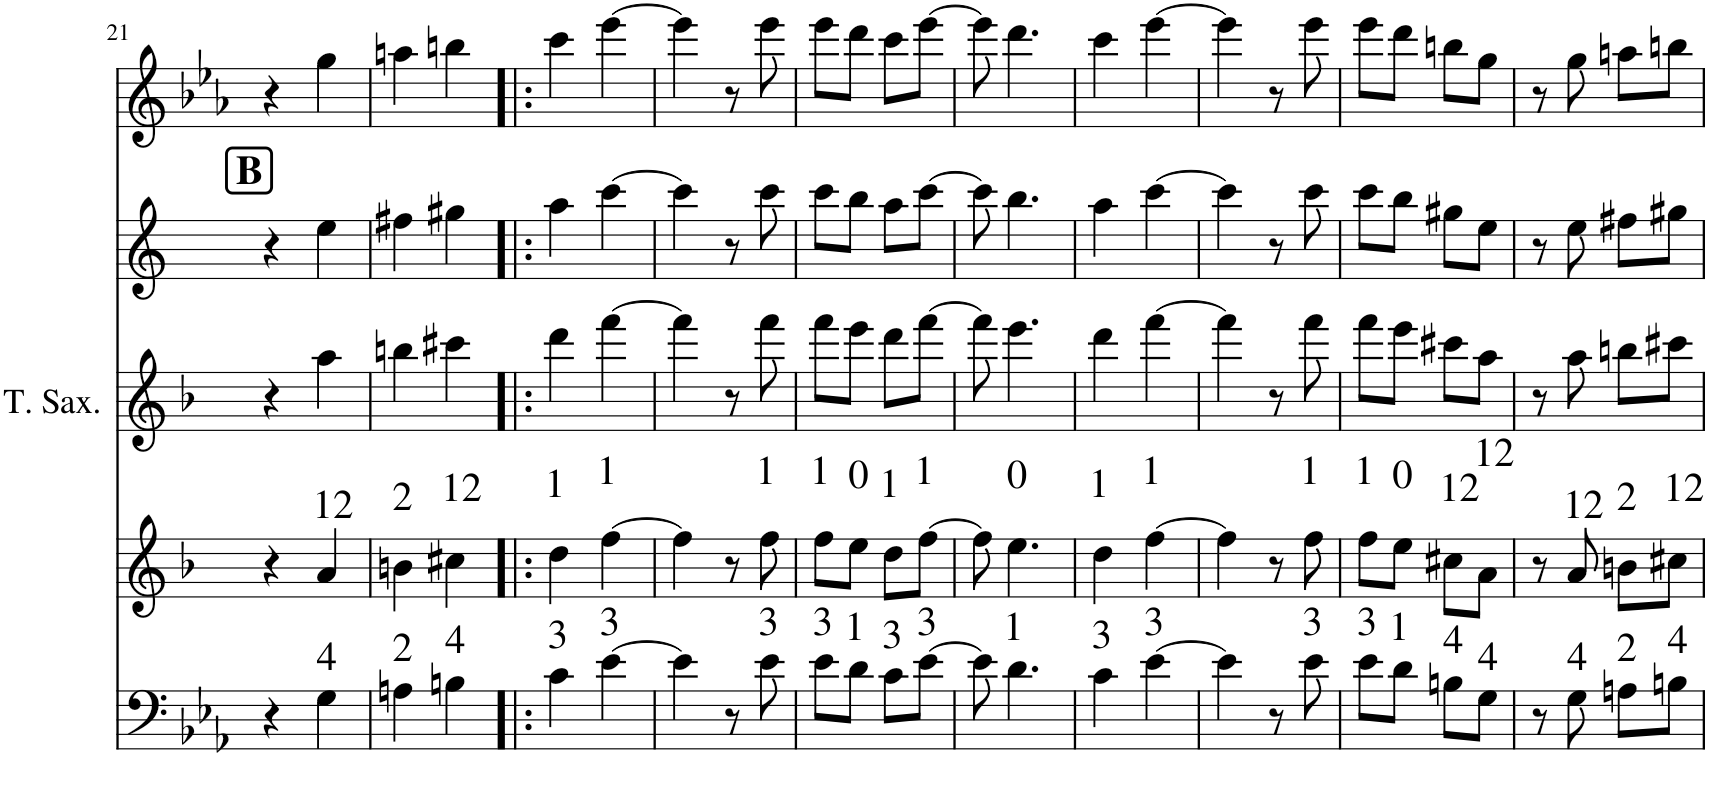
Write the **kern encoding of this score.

**kern	**kern	**kern	**kern	**kern
*part5	*part4	*part3	*part2	*part1
*staff5	*staff4	*staff3	*staff2	*staff1
*I"Trombone	*I"Trompete Bb	*I"Tenor Saxophone	*I"Saxofone Alto	*I"Flauta
*I'Trb	*I'Tpt	*I'T. Sax.	*	*I'Fl
!!LO:PB:g=z
*clefF4	*clefG2	*clefG2	*clefG2	*clefG2
*	*Trd1c2	*Trd8c14	*Trd5c9	*
*k[b-e-a-]	*k[b-]	*k[b-]	*k[]	*k[b-e-a-]
*E-:	*F:	*F:	*	*E-:
*M2/4	*M2/4	*M2/4	*M2/4	*M2/4
!!LO:REH:place=s1:b:B:cj:t=B:qo=1
=21	=21	=21	=21	=21
4r	4r	4r	4r	4r
!	!LO:TX:a:t=12	!	!	!
!LO:TX:a:t=4	!	!	!	!
4G\	4a/	4aa\	4ee\	4gg\
=22	=22	=22	=22	=22
!	!LO:TX:a:t=2	!	!	!
!LO:TX:a:t=2	!	!	!	!
4An\	4bn\	4bbn\	4ff#X\	4aan\
!	!LO:TX:a:t=12	!	!	!
!LO:TX:a:t=4	!	!	!	!
4Bn\	4cc#X\	4ccc#X\	4gg#X\	4bbn\
=23!|:	=23!|:	=23!|:	=23!|:	=23!|:
!	!LO:TX:a:t=1	!	!	!
!LO:TX:a:t=3	!	!	!	!
4c\	4dd\	4ddd\	4aa\	4ccc\
!	!LO:TX:a:t=1	!	!	!
!LO:TX:a:t=3	!	!	!	!
[4e-\	[4ff\	[4fff\	[4ccc\	[4eee-\
=24	=24	=24	=24	=24
4e-\]	4ff\]	4fff\]	4ccc\]	4eee-\]
8r	8r	8r	8r	8r
!	!LO:TX:a:t=1	!	!	!
!LO:TX:a:t=3	!	!	!	!
8e-\	8ff\	8fff\	8ccc\	8eee-\
=25	=25	=25	=25	=25
!	!LO:TX:a:t=1	!	!	!
!LO:TX:a:t=3	!	!	!	!
8e-\L	8ff\L	8fff\L	8ccc\L	8eee-\L
!	!LO:TX:a:t=0	!	!	!
!LO:TX:a:t=1	!	!	!	!
8d\J	8ee\J	8eee\J	8bb\J	8ddd\J
!	!LO:TX:a:t=1	!	!	!
!LO:TX:a:t=3	!	!	!	!
8c\L	8dd\L	8ddd\L	8aa\L	8ccc\L
!	!LO:TX:a:t=1	!	!	!
!LO:TX:a:t=3	!	!	!	!
[8e-\J	[8ff\J	[8fff\J	[8ccc\J	[8eee-\J
=26	=26	=26	=26	=26
8e-\]	8ff\]	8fff\]	8ccc\]	8eee-\]
!	!LO:TX:a:t=0	!	!	!
!LO:TX:a:t=1	!	!	!	!
4.d\	4.ee\	4.eee\	4.bb\	4.ddd\
=27	=27	=27	=27	=27
!	!LO:TX:a:t=1	!	!	!
!LO:TX:a:t=3	!	!	!	!
4c\	4dd\	4ddd\	4aa\	4ccc\
!	!LO:TX:a:t=1	!	!	!
!LO:TX:a:t=3	!	!	!	!
[4e-\	[4ff\	[4fff\	[4ccc\	[4eee-\
=28	=28	=28	=28	=28
4e-\]	4ff\]	4fff\]	4ccc\]	4eee-\]
8r	8r	8r	8r	8r
!	!LO:TX:a:t=1	!	!	!
!LO:TX:a:t=3	!	!	!	!
8e-\	8ff\	8fff\	8ccc\	8eee-\
=29	=29	=29	=29	=29
!	!LO:TX:a:t=1	!	!	!
!LO:TX:a:t=3	!	!	!	!
8e-\L	8ff\L	8fff\L	8ccc\L	8eee-\L
!	!LO:TX:a:t=0	!	!	!
!LO:TX:a:t=1	!	!	!	!
8d\J	8ee\J	8eee\J	8bb\J	8ddd\J
!	!LO:TX:a:t=12	!	!	!
!LO:TX:a:t=4	!	!	!	!
8Bn\L	8cc#X\L	8ccc#X\L	8gg#X\L	8bbn\L
!	!LO:TX:a:t=12	!	!	!
!LO:TX:a:t=4	!	!	!	!
8G\J	8a\J	8aa\J	8ee\J	8gg\J
=30	=30	=30	=30	=30
8r	8r	8r	8r	8r
!	!LO:TX:a:t=12	!	!	!
!LO:TX:a:t=4	!	!	!	!
8G\	8a/	8aa\	8ee\	8gg\
!	!LO:TX:a:t=2	!	!	!
!LO:TX:a:t=2	!	!	!	!
8An\L	8bn\L	8bbn\L	8ff#X\L	8aan\L
!	!LO:TX:a:t=12	!	!	!
!LO:TX:a:t=4	!	!	!	!
8Bn\J	8cc#X\J	8ccc#X\J	8gg#X\J	8bbn\J
=	=	=	=	=
*-	*-	*-	*-	*-
